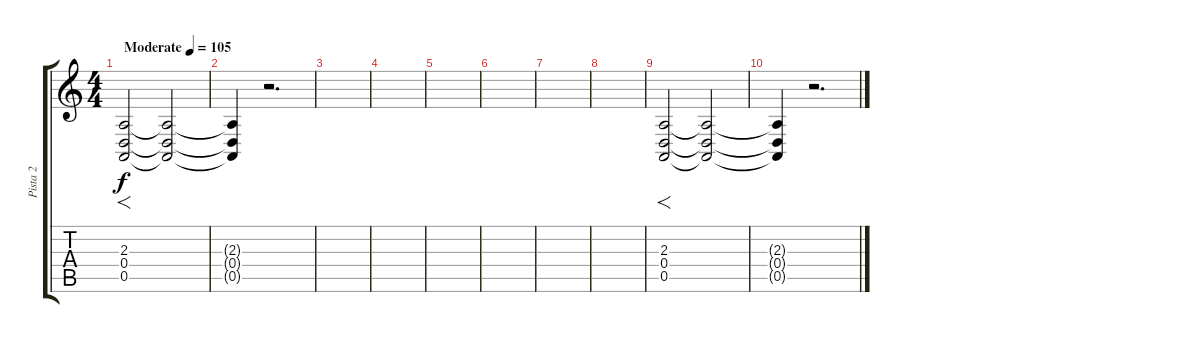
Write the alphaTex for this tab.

\track ("Pista 2" "Pista 2") {instrument fx6goblins}
\staff {score tabs}
\tuning (E4 B3 G3 D3 A2 E2) {hide}
\ts (4 4)
\tempo (105 "Moderate")
\clef g2
\ks c
(2.3 0.4 0.5).2{f dy f instrument fx6goblins} (2.3{t} 0.4{t} 0.5{t}).2{balance 16} |
(2.3{t} 0.4{t} 0.5{t}).4 r.2{d} |
|
|
|
|
|
|
(2.3 0.4 0.5).2{f balance 8} (2.3{t} 0.4{t} 0.5{t}).2{balance 16} |
(2.3{t} 0.4{t} 0.5{t}).4 r.2{d}
